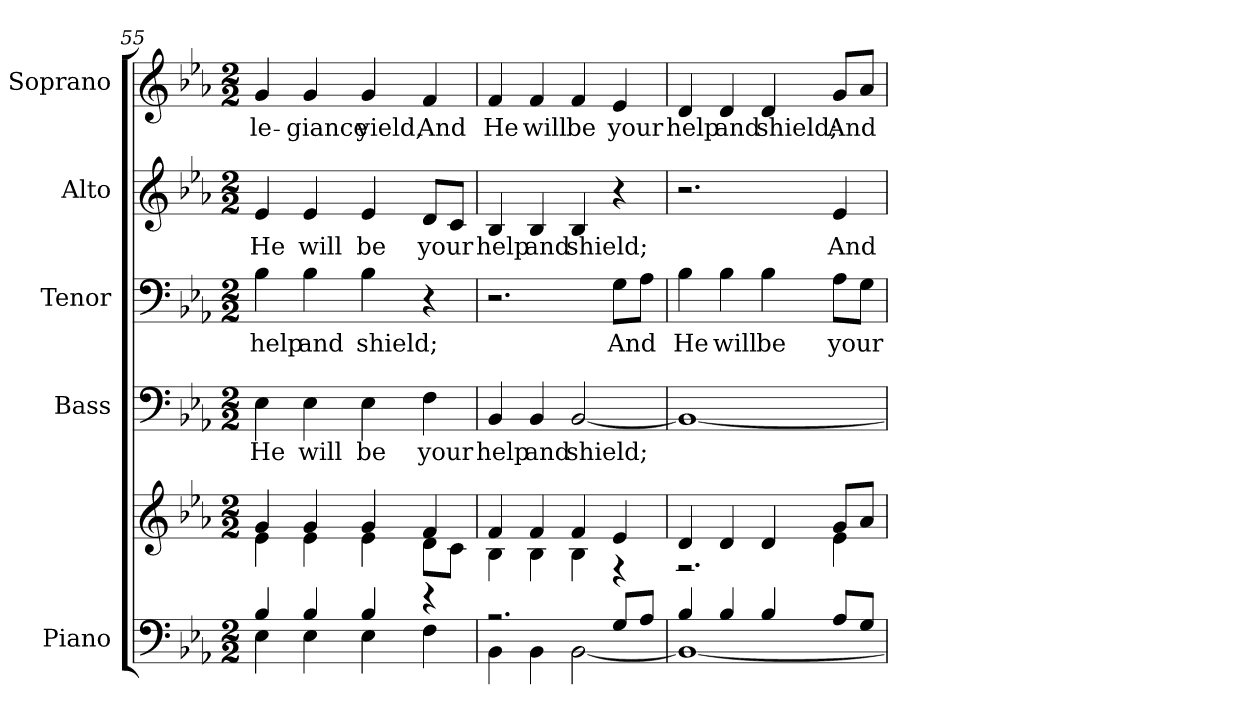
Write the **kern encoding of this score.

**kern	**kern	**kern	**text	**kern	**text	**kern	**text	**kern	**text
*part5	*part5	*part4	*part4	*part3	*part3	*part2	*part2	*part1	*part1
*staff6	*staff5	*staff4	*staff4	*staff3	*staff3	*staff2	*staff2	*staff1	*staff1
*I"Piano	*	*I"Bass	*	*I"Tenor	*	*I"Alto	*	*I"Soprano	*
*I'Pno.	*	*I'B.	*	*I'T.	*	*I'A.	*	*I'S.	*
*clefF4	*clefG2	*clefF4	*	*clefF4	*	*clefG2	*	*clefG2	*
*k[b-e-a-]	*k[b-e-a-]	*k[b-e-a-]	*	*k[b-e-a-]	*	*k[b-e-a-]	*	*k[b-e-a-]	*
*E-:	*E-:	*E-:	*	*E-:	*	*E-:	*	*E-:	*
*M2/2	*M2/2	*M2/2	*	*M2/2	*	*M2/2	*	*M2/2	*
=55	=55	=55	=55	=55	=55	=55	=55	=55	=55
*^	*^	*	*	*	*	*	*	*	*
!	!	!	!	!	!LO:LY:b:color=#000000	!	!	!	!	!	!
!	!	!	!	!	!	!	!LO:LY:b:color=#000000	!	!	!	!
!	!	!	!	!	!	!	!	!	!LO:LY:b:color=#000000	!	!
!	!	!	!	!	!	!	!	!	!	!	!LO:LY:b:color=#000000
4B-i/	4E-i\	4gi/	4e-i\	4E-i\	He	4B-i\	help	4e-i/	He	4gi/	-le-
!	!	!	!	!	!LO:LY:b:color=#000000	!	!	!	!	!	!
!	!	!	!	!	!	!	!LO:LY:b:color=#000000	!	!	!	!
!	!	!	!	!	!	!	!	!	!LO:LY:b:color=#000000	!	!
!	!	!	!	!	!	!	!	!	!	!	!LO:LY:b:color=#000000
4B-i/	4E-i\	4gi/	4e-i\	4E-i\	will	4B-i\	and	4e-i/	will	4gi/	-giance
!	!	!	!	!	!LO:LY:b:color=#000000	!	!	!	!	!	!
!	!	!	!	!	!	!	!LO:LY:b:color=#000000	!	!	!	!
!	!	!	!	!	!	!	!	!	!LO:LY:b:color=#000000	!	!
!	!	!	!	!	!	!	!	!	!	!	!LO:LY:b:color=#000000
4B-i/	4E-i\	4gi/	4e-i\	4E-i\	be	4B-i\	shield;	4e-i/	be	4gi/	yield,
!	!	!	!	!	!LO:LY:b:color=#000000	!	!	!	!	!	!
!	!	!	!	!	!	!	!	!	!LO:LY:b:color=#000000	!	!
!	!	!	!	!	!	!	!	!	!	!	!LO:LY:b:color=#000000
4r	4Fi\	4fi/	8di\L	4Fi\	your	4r	.	8di/L	your	4fi/	And
.	.	.	8ci\J	.	.	.	.	8ci/J	.	.	.
=56	=56	=56	=56	=56	=56	=56	=56	=56	=56	=56	=56
!	!	!	!	!	!LO:LY:b:color=#000000	!	!	!	!	!	!
!	!	!	!	!	!	!	!	!	!LO:LY:b:color=#000000	!	!
!	!	!	!	!	!	!	!	!	!	!	!LO:LY:b:color=#000000
2.r	4BB-i\	4fi/	4B-i\	4BB-i/	help	2.r	.	4B-i/	help	4fi/	He
!	!	!	!	!	!LO:LY:b:color=#000000	!	!	!	!	!	!
!	!	!	!	!	!	!	!	!	!LO:LY:b:color=#000000	!	!
!	!	!	!	!	!	!	!	!	!	!	!LO:LY:b:color=#000000
.	4BB-i\	4fi/	4B-i\	4BB-i/	and	.	.	4B-i/	and	4fi/	will
!	!	!	!	!	!LO:LY:b:color=#000000	!	!	!	!	!	!
!	!	!	!	!	!	!	!	!	!LO:LY:b:color=#000000	!	!
!	!	!	!	!	!	!	!	!	!	!	!LO:LY:b:color=#000000
.	[<2BB-i\	4fi/	4B-i\	[<2BB-i/	shield;	.	.	4B-i/	shield;	4fi/	be
!	!	!	!	!	!	!	!LO:LY:b:color=#000000	!	!	!	!
!	!	!	!	!	!	!	!	!	!	!	!LO:LY:b:color=#000000
8Gi/L	.	4e-i/	4r	.	.	8Gi\L	And	4r	.	4e-i/	your
8A-i/J	.	.	.	.	.	8A-i\J	.	.	.	.	.
!!LO:PB:g=z
=57	=57	=57	=57	=57	=57	=57	=57	=57	=57	=57	=57
!	!	!	!	!	!	!	!LO:LY:b:color=#000000	!	!	!	!
!	!	!	!	!	!	!	!	!	!	!	!LO:LY:b:color=#000000
4B-i/	1BB-i_<	4di/	2.r	1BB-i_<	.	4B-i\	He	2.r	.	4di/	help
!	!	!	!	!	!	!	!LO:LY:b:color=#000000	!	!	!	!
!	!	!	!	!	!	!	!	!	!	!	!LO:LY:b:color=#000000
4B-i/	.	4di/	.	.	.	4B-i\	will	.	.	4di/	and
!	!	!	!	!	!	!	!LO:LY:b:color=#000000	!	!	!	!
!	!	!	!	!	!	!	!	!	!	!	!LO:LY:b:color=#000000
4B-i/	.	4di/	.	.	.	4B-i\	be	.	.	4di/	shield;
!	!	!	!	!	!	!	!LO:LY:b:color=#000000	!	!	!	!
!	!	!	!	!	!	!	!	!	!LO:LY:b:color=#000000	!	!
!	!	!	!	!	!	!	!	!	!	!	!LO:LY:b:color=#000000
8A-i/L	.	8gi/L	4e-i\	.	.	8A-i\L	your	4e-i/	And	8gi/L	And
8Gi/J	.	8a-i/J	.	.	.	8Gi\J	.	.	.	8a-i/J	.
*v	*v	*	*	*	*	*	*	*	*	*	*
*	*v	*v	*	*	*	*	*	*	*	*
=	=	=	=	=	=	=	=	=	=
*-	*-	*-	*-	*-	*-	*-	*-	*-	*-
